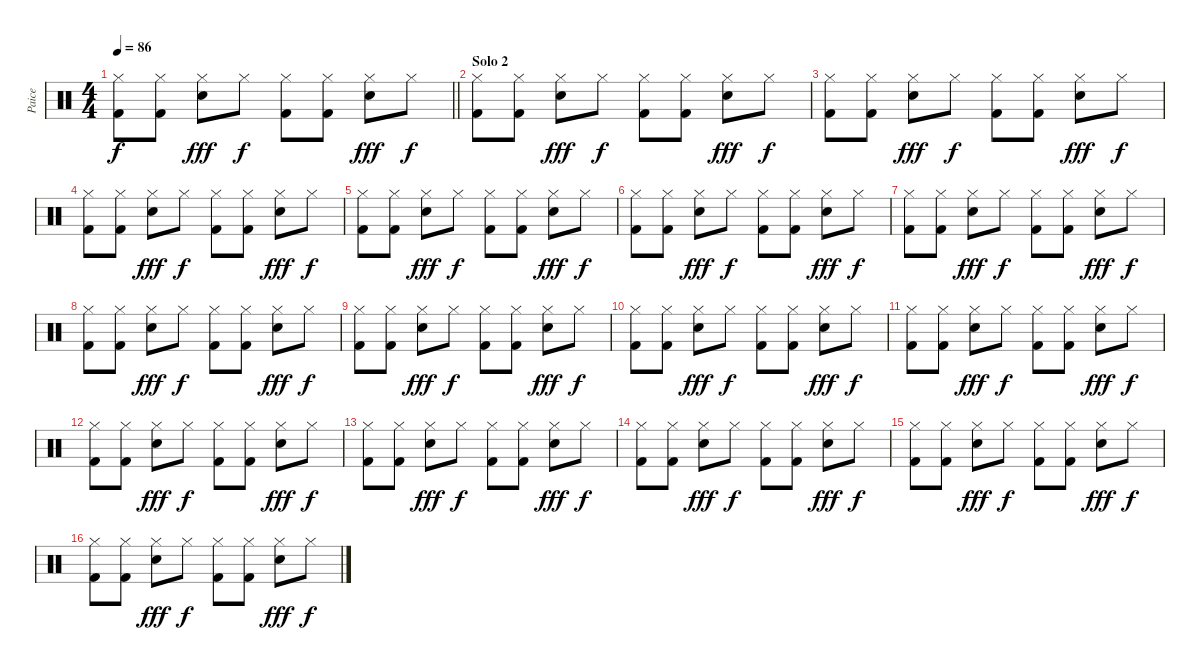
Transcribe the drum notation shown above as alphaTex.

\track ("Paice" "Paice") {instrument percussion}
\staff {score}
\articulation defaults
\ts (4 4)
\tempo 86
\clef neutral
\barLineRight lightlight
\ks c
("Hi-Hat (closed)" "Kick (hit) 2").8{dy f} ("Hi-Hat (closed)" "Kick (hit) 2").8 ("Hi-Hat (closed)" "Electric Snare (hit)").8{dy fff} "Hi-Hat (closed)".8{dy f} ("Hi-Hat (closed)" "Kick (hit) 2").8 ("Hi-Hat (closed)" "Kick (hit) 2").8 ("Hi-Hat (closed)" "Electric Snare (hit)").8{dy fff} "Hi-Hat (closed)".8{dy f} |
\section ("" "Solo 2")
("Hi-Hat (closed)" "Kick (hit) 2").8 ("Hi-Hat (closed)" "Kick (hit) 2").8 ("Hi-Hat (closed)" "Electric Snare (hit)").8{dy fff} "Hi-Hat (closed)".8{dy f} ("Hi-Hat (closed)" "Kick (hit) 2").8 ("Hi-Hat (closed)" "Kick (hit) 2").8 ("Hi-Hat (closed)" "Electric Snare (hit)").8{dy fff} "Hi-Hat (closed)".8{dy f} |
("Hi-Hat (closed)" "Kick (hit) 2").8 ("Hi-Hat (closed)" "Kick (hit) 2").8 ("Hi-Hat (closed)" "Electric Snare (hit)").8{dy fff} "Hi-Hat (closed)".8{dy f} ("Hi-Hat (closed)" "Kick (hit) 2").8 ("Hi-Hat (closed)" "Kick (hit) 2").8 ("Hi-Hat (closed)" "Electric Snare (hit)").8{dy fff} "Hi-Hat (closed)".8{dy f} |
("Hi-Hat (closed)" "Kick (hit) 2").8 ("Hi-Hat (closed)" "Kick (hit) 2").8 ("Hi-Hat (closed)" "Electric Snare (hit)").8{dy fff} "Hi-Hat (closed)".8{dy f} ("Hi-Hat (closed)" "Kick (hit) 2").8 ("Hi-Hat (closed)" "Kick (hit) 2").8 ("Hi-Hat (closed)" "Electric Snare (hit)").8{dy fff} "Hi-Hat (closed)".8{dy f} |
("Hi-Hat (closed)" "Kick (hit) 2").8 ("Hi-Hat (closed)" "Kick (hit) 2").8 ("Hi-Hat (closed)" "Electric Snare (hit)").8{dy fff} "Hi-Hat (closed)".8{dy f} ("Hi-Hat (closed)" "Kick (hit) 2").8 ("Hi-Hat (closed)" "Kick (hit) 2").8 ("Hi-Hat (closed)" "Electric Snare (hit)").8{dy fff} "Hi-Hat (closed)".8{dy f} |
("Hi-Hat (closed)" "Kick (hit) 2").8 ("Hi-Hat (closed)" "Kick (hit) 2").8 ("Hi-Hat (closed)" "Electric Snare (hit)").8{dy fff} "Hi-Hat (closed)".8{dy f} ("Hi-Hat (closed)" "Kick (hit) 2").8 ("Hi-Hat (closed)" "Kick (hit) 2").8 ("Hi-Hat (closed)" "Electric Snare (hit)").8{dy fff} "Hi-Hat (closed)".8{dy f} |
("Hi-Hat (closed)" "Kick (hit) 2").8 ("Hi-Hat (closed)" "Kick (hit) 2").8 ("Hi-Hat (closed)" "Electric Snare (hit)").8{dy fff} "Hi-Hat (closed)".8{dy f} ("Hi-Hat (closed)" "Kick (hit) 2").8 ("Hi-Hat (closed)" "Kick (hit) 2").8 ("Hi-Hat (closed)" "Electric Snare (hit)").8{dy fff} "Hi-Hat (closed)".8{dy f} |
("Hi-Hat (closed)" "Kick (hit) 2").8 ("Hi-Hat (closed)" "Kick (hit) 2").8 ("Hi-Hat (closed)" "Electric Snare (hit)").8{dy fff} "Hi-Hat (closed)".8{dy f} ("Hi-Hat (closed)" "Kick (hit) 2").8 ("Hi-Hat (closed)" "Kick (hit) 2").8 ("Hi-Hat (closed)" "Electric Snare (hit)").8{dy fff} "Hi-Hat (closed)".8{dy f} |
("Hi-Hat (closed)" "Kick (hit) 2").8 ("Hi-Hat (closed)" "Kick (hit) 2").8 ("Hi-Hat (closed)" "Electric Snare (hit)").8{dy fff} "Hi-Hat (closed)".8{dy f} ("Hi-Hat (closed)" "Kick (hit) 2").8 ("Hi-Hat (closed)" "Kick (hit) 2").8 ("Hi-Hat (closed)" "Electric Snare (hit)").8{dy fff} "Hi-Hat (closed)".8{dy f} |
("Hi-Hat (closed)" "Kick (hit) 2").8 ("Hi-Hat (closed)" "Kick (hit) 2").8 ("Hi-Hat (closed)" "Electric Snare (hit)").8{dy fff} "Hi-Hat (closed)".8{dy f} ("Hi-Hat (closed)" "Kick (hit) 2").8 ("Hi-Hat (closed)" "Kick (hit) 2").8 ("Hi-Hat (closed)" "Electric Snare (hit)").8{dy fff} "Hi-Hat (closed)".8{dy f} |
("Hi-Hat (closed)" "Kick (hit) 2").8 ("Hi-Hat (closed)" "Kick (hit) 2").8 ("Hi-Hat (closed)" "Electric Snare (hit)").8{dy fff} "Hi-Hat (closed)".8{dy f} ("Hi-Hat (closed)" "Kick (hit) 2").8 ("Hi-Hat (closed)" "Kick (hit) 2").8 ("Hi-Hat (closed)" "Electric Snare (hit)").8{dy fff} "Hi-Hat (closed)".8{dy f} |
("Hi-Hat (closed)" "Kick (hit) 2").8 ("Hi-Hat (closed)" "Kick (hit) 2").8 ("Hi-Hat (closed)" "Electric Snare (hit)").8{dy fff} "Hi-Hat (closed)".8{dy f} ("Hi-Hat (closed)" "Kick (hit) 2").8 ("Hi-Hat (closed)" "Kick (hit) 2").8 ("Hi-Hat (closed)" "Electric Snare (hit)").8{dy fff} "Hi-Hat (closed)".8{dy f} |
("Hi-Hat (closed)" "Kick (hit) 2").8 ("Hi-Hat (closed)" "Kick (hit) 2").8 ("Hi-Hat (closed)" "Electric Snare (hit)").8{dy fff} "Hi-Hat (closed)".8{dy f} ("Hi-Hat (closed)" "Kick (hit) 2").8 ("Hi-Hat (closed)" "Kick (hit) 2").8 ("Hi-Hat (closed)" "Electric Snare (hit)").8{dy fff} "Hi-Hat (closed)".8{dy f} |
("Hi-Hat (closed)" "Kick (hit) 2").8 ("Hi-Hat (closed)" "Kick (hit) 2").8 ("Hi-Hat (closed)" "Electric Snare (hit)").8{dy fff} "Hi-Hat (closed)".8{dy f} ("Hi-Hat (closed)" "Kick (hit) 2").8 ("Hi-Hat (closed)" "Kick (hit) 2").8 ("Hi-Hat (closed)" "Electric Snare (hit)").8{dy fff} "Hi-Hat (closed)".8{dy f} |
("Hi-Hat (closed)" "Kick (hit) 2").8 ("Hi-Hat (closed)" "Kick (hit) 2").8 ("Hi-Hat (closed)" "Electric Snare (hit)").8{dy fff} "Hi-Hat (closed)".8{dy f} ("Hi-Hat (closed)" "Kick (hit) 2").8 ("Hi-Hat (closed)" "Kick (hit) 2").8 ("Hi-Hat (closed)" "Electric Snare (hit)").8{dy fff} "Hi-Hat (closed)".8{dy f} |
("Hi-Hat (closed)" "Kick (hit) 2").8 ("Hi-Hat (closed)" "Kick (hit) 2").8 ("Hi-Hat (closed)" "Electric Snare (hit)").8{dy fff} "Hi-Hat (closed)".8{dy f} ("Hi-Hat (closed)" "Kick (hit) 2").8 ("Hi-Hat (closed)" "Kick (hit) 2").8 ("Hi-Hat (closed)" "Electric Snare (hit)").8{dy fff} "Hi-Hat (closed)".8{dy f}
